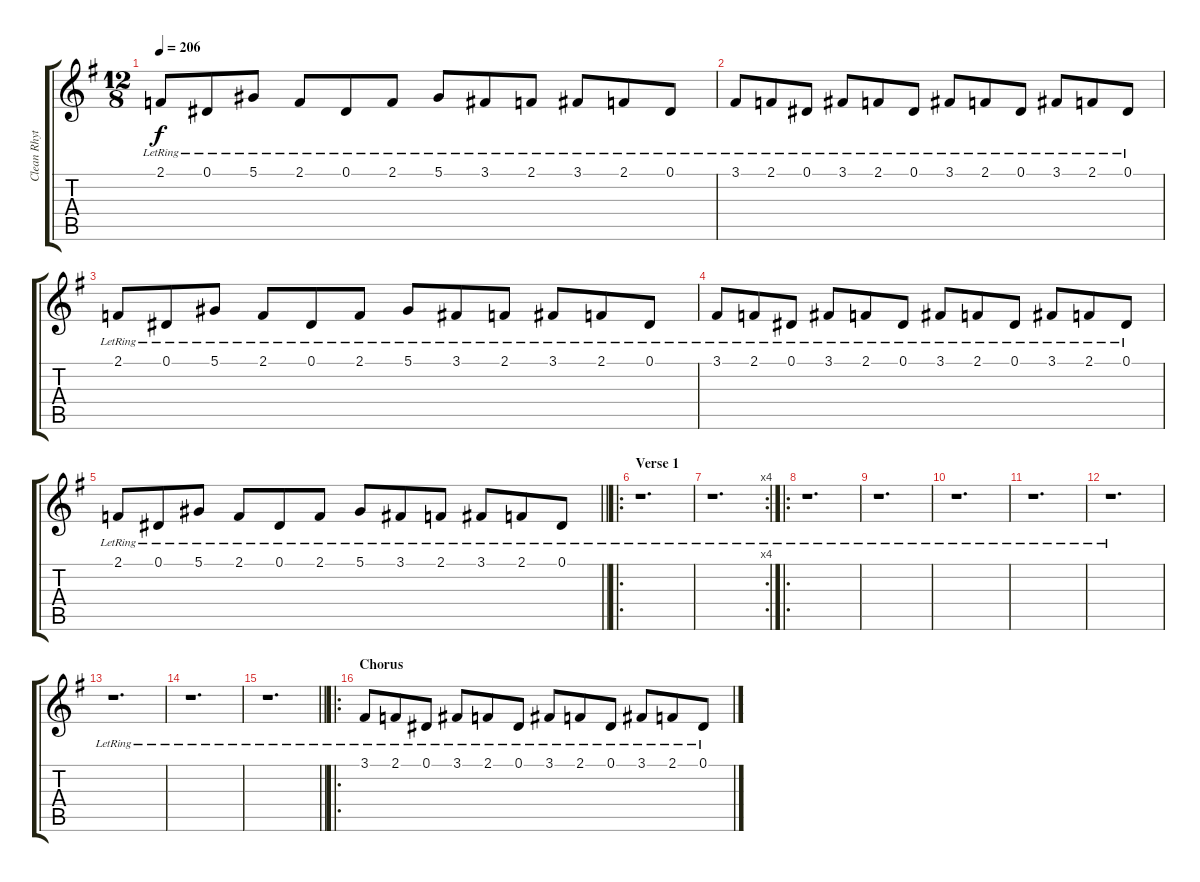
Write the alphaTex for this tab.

\track ("Clean Rhythm Guitar + Synth " "Clean Rhyt") {instrument harpsichord}
\staff {score tabs}
\tuning (Eb4 Bb3 Gb3 Db3 Ab2 Eb2) {hide}
\ts (12 8)
\tempo 206
\clef g2
\ks g
2.1{lr}.8{dy f} 0.1{lr}.8 5.1{lr}.8 2.1{lr}.8 0.1{lr}.8 2.1{lr}.8 5.1{lr}.8 3.1{lr}.8 2.1{lr}.8 3.1{lr}.8 2.1{lr}.8 0.1{lr}.8 |
3.1{lr}.8 2.1{lr}.8 0.1{lr}.8 3.1{lr}.8 2.1{lr}.8 0.1{lr}.8 3.1{lr}.8 2.1{lr}.8 0.1{lr}.8 3.1{lr}.8 2.1{lr}.8 0.1{lr}.8 |
2.1{lr}.8 0.1{lr}.8 5.1{lr}.8 2.1{lr}.8 0.1{lr}.8 2.1{lr}.8 5.1{lr}.8 3.1{lr}.8 2.1{lr}.8 3.1{lr}.8 2.1{lr}.8 0.1{lr}.8 |
3.1{lr}.8 2.1{lr}.8 0.1{lr}.8 3.1{lr}.8 2.1{lr}.8 0.1{lr}.8 3.1{lr}.8 2.1{lr}.8 0.1{lr}.8 3.1{lr}.8 2.1{lr}.8 0.1{lr}.8 |
\barLineRight lightlight
2.1{lr}.8 0.1{lr}.8 5.1{lr}.8 2.1{lr}.8 0.1{lr}.8 2.1{lr}.8 5.1{lr}.8 3.1{lr}.8 2.1{lr}.8 3.1{lr}.8 2.1{lr}.8 0.1{lr}.8 |
\ro
\section ("" "Verse 1")
r.1{d} |
\rc 4
r.1{d} |
\ro
r.1{d} |
r.1{d} |
r.1{d} |
r.1{d} |
r.1{d} |
r.1{d} |
r.1{d} |
\barLineRight lightlight
r.1{d} |
\ro
\section ("" "Chorus")
3.1{lr}.8 2.1{lr}.8 0.1{lr}.8 3.1{lr}.8 2.1{lr}.8 0.1{lr}.8 3.1{lr}.8 2.1{lr}.8 0.1{lr}.8 3.1{lr}.8 2.1{lr}.8 0.1{lr}.8
